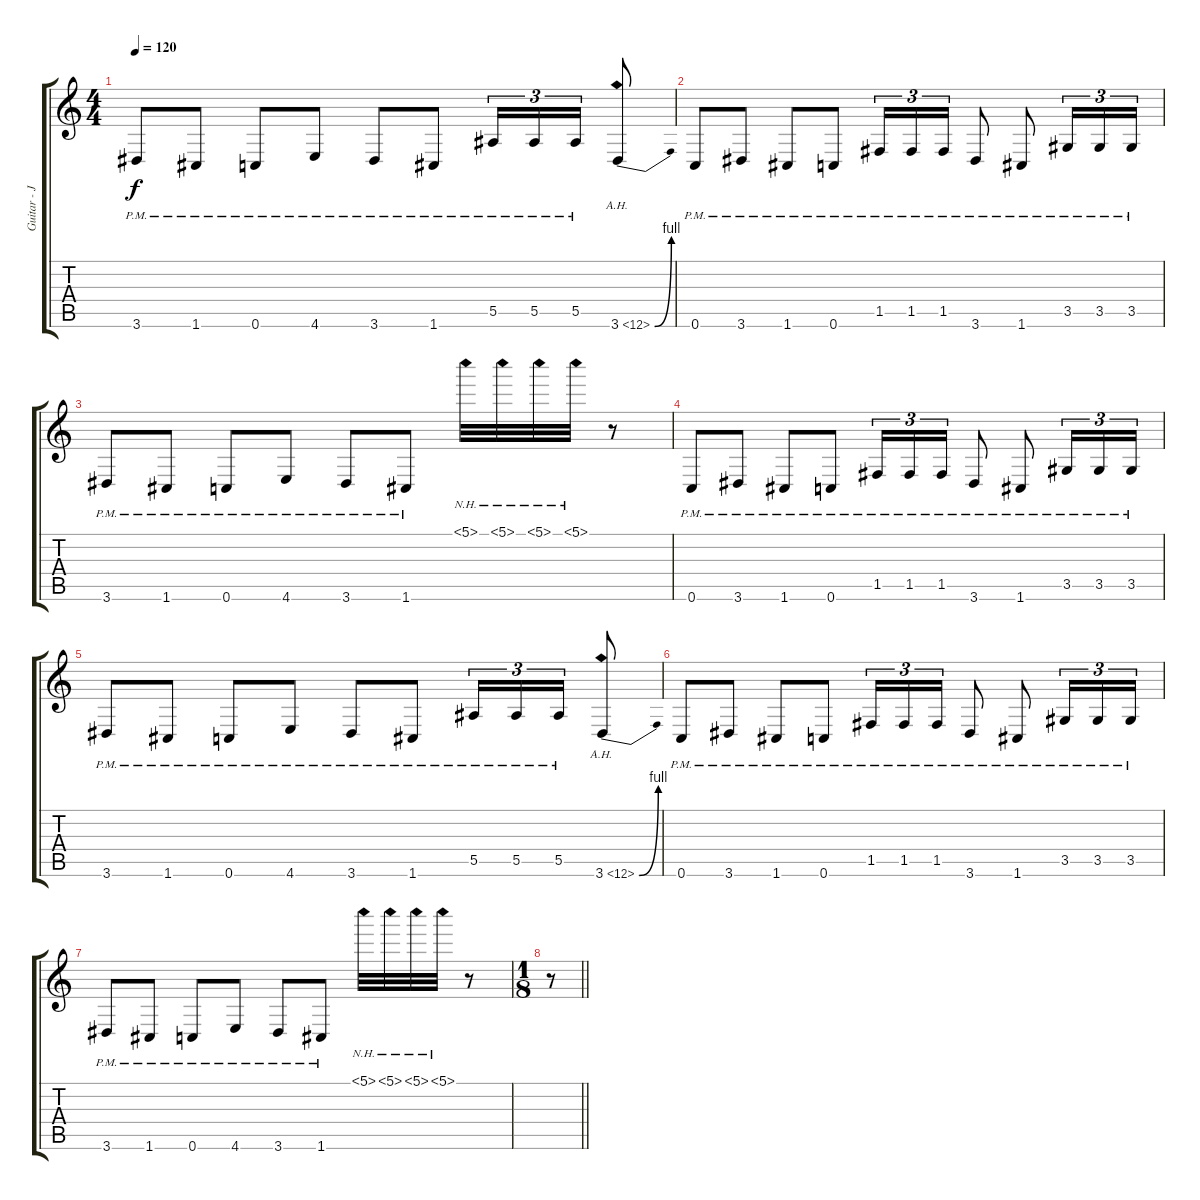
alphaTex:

\track ("Guitar - Josh Hemandez" "Guitar - J") {instrument distortionguitar}
\staff {score tabs}
\tuning (C4 G3 Eb3 Bb2 F2 C2) {hide}
\ts (4 4)
\tempo 120
\clef g2
\ks c
3.6{pm}.8{dy f} 1.6{pm}.8 0.6{pm}.8 4.6{pm}.8 3.6{pm}.8 1.6{pm}.8 5.5{pm}.16{tu (3 2)} 5.5{pm}.16{tu (3 2)} 5.5{pm}.16{tu (3 2)} 3.6{be (bend 0 0 60 4) ah 9}.8 |
0.6{pm}.8 3.6{pm}.8 1.6{pm}.8 0.6{pm}.8 1.5{pm}.16{tu (3 2)} 1.5{pm}.16{tu (3 2)} 1.5{pm}.16{tu (3 2)} 3.6{pm}.8 1.6{pm}.8 3.5{pm}.16{tu (3 2)} 3.5{pm}.16{tu (3 2)} 3.5{pm}.16{tu (3 2)} |
3.6{pm}.8 1.6{pm}.8 0.6{pm}.8 4.6{pm}.8 3.6{pm}.8 1.6{pm}.8 5.1{nh}.32 5.1{nh}.32 5.1{nh}.32 5.1{nh}.32 r.8 |
0.6{pm}.8 3.6{pm}.8 1.6{pm}.8 0.6{pm}.8 1.5{pm}.16{tu (3 2)} 1.5{pm}.16{tu (3 2)} 1.5{pm}.16{tu (3 2)} 3.6{pm}.8 1.6{pm}.8 3.5{pm}.16{tu (3 2)} 3.5{pm}.16{tu (3 2)} 3.5{pm}.16{tu (3 2)} |
3.6{pm}.8 1.6{pm}.8 0.6{pm}.8 4.6{pm}.8 3.6{pm}.8 1.6{pm}.8 5.5{pm}.16{tu (3 2)} 5.5{pm}.16{tu (3 2)} 5.5{pm}.16{tu (3 2)} 3.6{be (bend 0 0 60 4) ah 9}.8 |
0.6{pm}.8 3.6{pm}.8 1.6{pm}.8 0.6{pm}.8 1.5{pm}.16{tu (3 2)} 1.5{pm}.16{tu (3 2)} 1.5{pm}.16{tu (3 2)} 3.6{pm}.8 1.6{pm}.8 3.5{pm}.16{tu (3 2)} 3.5{pm}.16{tu (3 2)} 3.5{pm}.16{tu (3 2)} |
3.6{pm}.8 1.6{pm}.8 0.6{pm}.8 4.6{pm}.8 3.6{pm}.8 1.6{pm}.8 5.1{nh}.32 5.1{nh}.32 5.1{nh}.32 5.1{nh}.32 r.8 |
\ts (1 8)
\barLineRight lightlight
r.8
